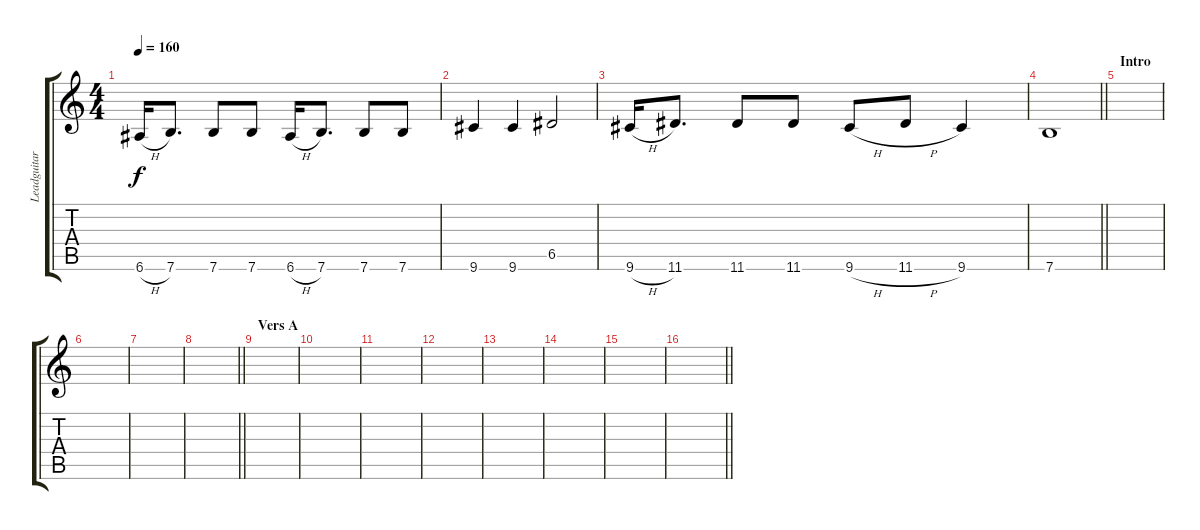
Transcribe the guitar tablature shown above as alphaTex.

\track ("Leadguitar B" "Leadguitar") {instrument distortionguitar}
\staff {score tabs}
\tuning (E4 B3 G3 D3 A2 E2) {hide}
\ts (4 4)
\tempo 160
\clef g2
\ks c
6.6{h}.16{dy f} 7.6.8{d} 7.6.8 7.6.8 6.6{h}.16 7.6.8{d} 7.6.8 7.6.8 |
9.6.4 9.6.4 6.5.2 |
9.6{h}.16 11.6.8{d} 11.6.8 11.6.8 9.6{h}.8 11.6{h}.8 9.6.4 |
\barLineRight lightlight
7.6.1 |
\section ("" "Intro")
|
|
|
\barLineRight lightlight
|
\section ("" "Vers A")
|
|
|
|
|
|
|
\barLineRight lightlight
